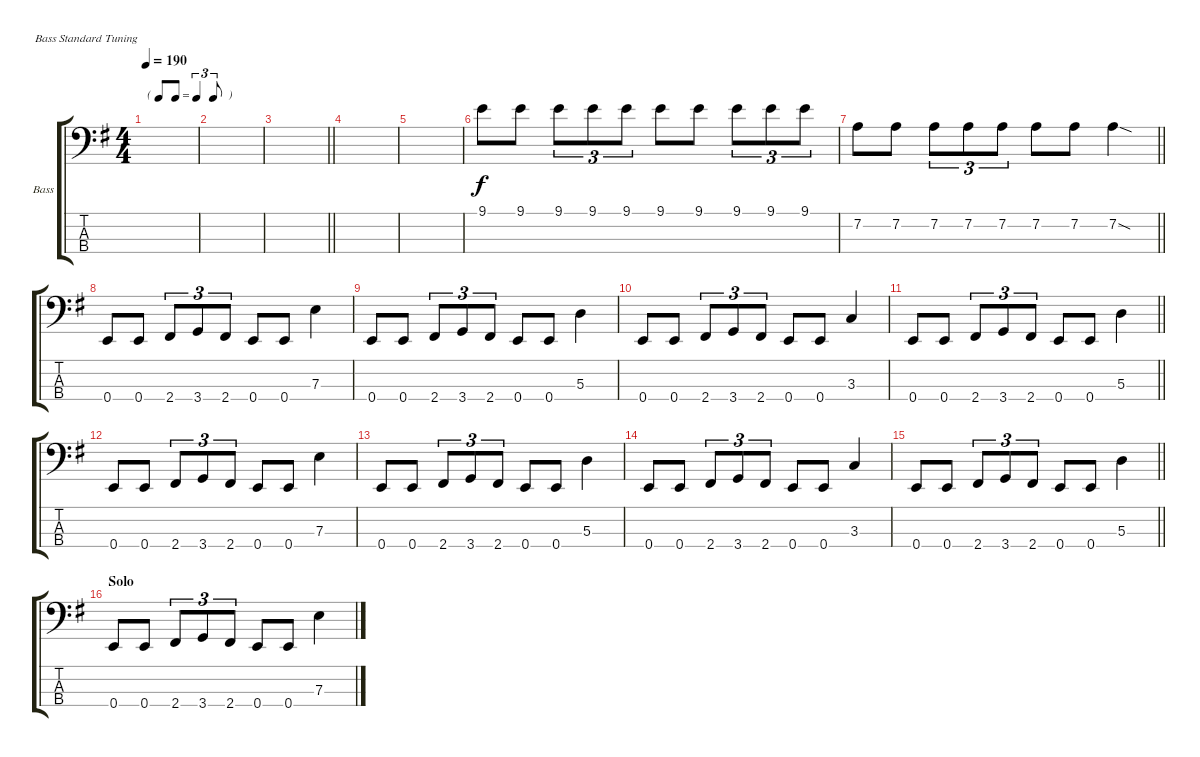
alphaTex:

\bracketExtendMode groupsimilarinstruments
\firstSystemTrackNameOrientation horizontal
\otherSystemsTrackNameOrientation horizontal
\track ("Bass" "Bass") {instrument electricbassfinger}
\staff {score tabs}
\tuning (G2 D2 A1 E1)
\ts (4 4)
\tf triplet8th
\tempo 190
\clef f4
\scale
0.333333
\ks g
|
\scale
0.333333 |
\scale
0.333333
\barLineRight lightlight
|
\scale
0.185629 |
\scale
0.185629 |
\scale
0.628743 9.1.8 9.1.8 9.1.8{tu (3 2)} 9.1.8{tu (3 2)} 9.1.8{tu (3 2)} 9.1.8 9.1.8 9.1.8{tu (3 2)} 9.1.8{tu (3 2)} 9.1.8{tu (3 2)} |
\scale
0.333333
\barLineRight lightlight
7.2.8 7.2.8 7.2.8{tu (3 2)} 7.2.8{tu (3 2)} 7.2.8{tu (3 2)} 7.2.8 7.2.8 7.2{sod}.4 |
\scale
0.333333 0.4.8 0.4.8 2.4.8{tu (3 2)} 3.4.8{tu (3 2)} 2.4.8{tu (3 2)} 0.4.8 0.4.8 7.3.4 |
\scale
0.333333 0.4.8 0.4.8 2.4.8{tu (3 2)} 3.4.8{tu (3 2)} 2.4.8{tu (3 2)} 0.4.8 0.4.8 5.3.4 |
\scale
0.333333 0.4.8 0.4.8 2.4.8{tu (3 2)} 3.4.8{tu (3 2)} 2.4.8{tu (3 2)} 0.4.8 0.4.8 3.3.4 |
\scale
0.333333
\barLineRight lightlight
0.4.8 0.4.8 2.4.8{tu (3 2)} 3.4.8{tu (3 2)} 2.4.8{tu (3 2)} 0.4.8 0.4.8 5.3.4 |
\scale
0.333333 0.4.8 0.4.8 2.4.8{tu (3 2)} 3.4.8{tu (3 2)} 2.4.8{tu (3 2)} 0.4.8 0.4.8 7.3.4 |
\scale
0.333333 0.4.8 0.4.8 2.4.8{tu (3 2)} 3.4.8{tu (3 2)} 2.4.8{tu (3 2)} 0.4.8 0.4.8 5.3.4 |
\scale
0.333333 0.4.8 0.4.8 2.4.8{tu (3 2)} 3.4.8{tu (3 2)} 2.4.8{tu (3 2)} 0.4.8 0.4.8 3.3.4 |
\scale
0.333333
\barLineRight lightlight
0.4.8 0.4.8 2.4.8{tu (3 2)} 3.4.8{tu (3 2)} 2.4.8{tu (3 2)} 0.4.8 0.4.8 5.3.4 |
\section ("" "Solo")
\scale
0.333333 0.4.8 0.4.8 2.4.8{tu (3 2)} 3.4.8{tu (3 2)} 2.4.8{tu (3 2)} 0.4.8 0.4.8 7.3.4
